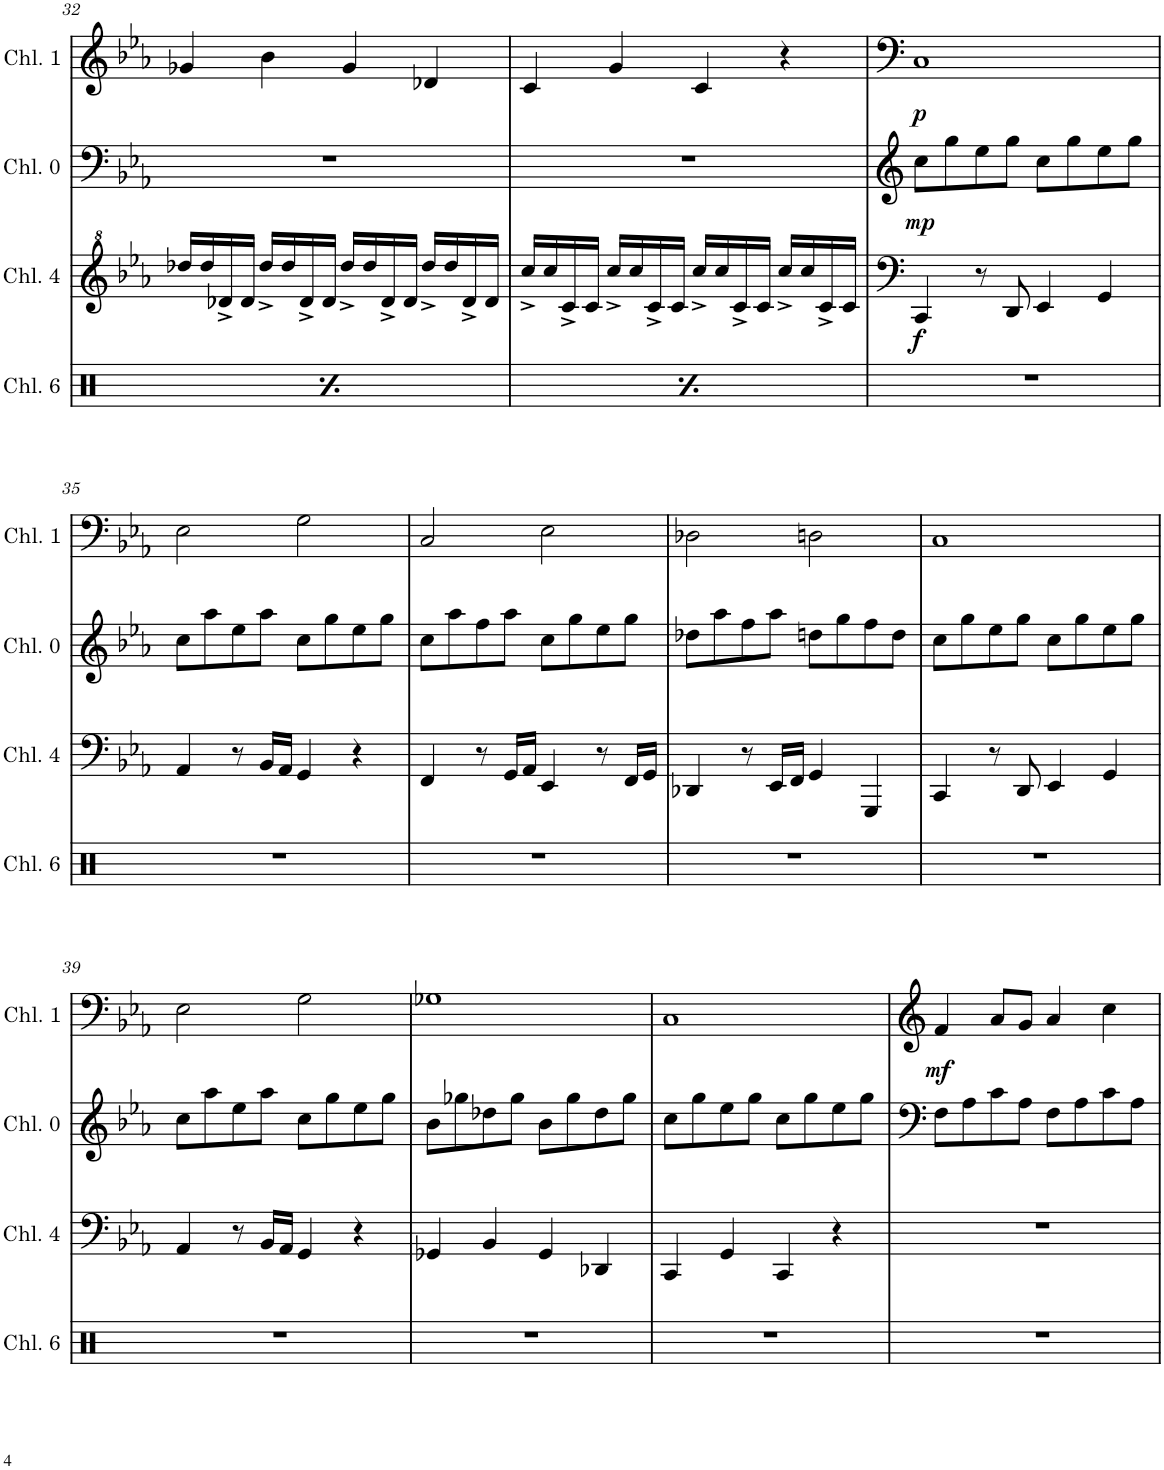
**kern	**kern	**dynam	**kern	**dynam	**kern	**dynam
*part4	*part3	*part3	*part2	*part2	*part1	*part1
*staff4	*staff3	*staff3	*staff2	*staff2	*staff1	*staff1
*I"Channel 6	*I"Channel 4	*	*I"Channel 0	*	*I"Channel 1	*
*I'Chl. 6	*I'Chl. 4	*	*I'Chl. 0	*	*I'Chl. 1	*
!!LO:PB:g=z
*clefX	*clefG^2	*	*clefG2	*	*clefG2	*
*k[]	*k[b-e-a-]	*	*k[b-e-a-]	*	*k[b-e-a-]	*
*M4/4	*M4/4	*	*M4/4	*	*M4/4	*
*met(c)	*met(c)	*	*met(c)	*	*met(c)	*
=32	=32	=32	=32	=32	=32	=32
4Rff/	16ddd-X/LL	.	1r	.	4g-X/	.
.	16ddd-/	.	.	.	.	.
.	16dd-X^/	.	.	.	.	.
.	16dd-/JJ	.	.	.	.	.
4Rdd/	16ddd-^/LL	.	.	.	4b-\	.
.	16ddd-/	.	.	.	.	.
.	16dd-^/	.	.	.	.	.
.	16dd-/JJ	.	.	.	.	.
4Rff/	16ddd-^/LL	.	.	.	4g-/	.
.	16ddd-/	.	.	.	.	.
.	16dd-^/	.	.	.	.	.
.	16dd-/JJ	.	.	.	.	.
4Rdd/	16ddd-^/LL	.	.	.	4d-X/	.
.	16ddd-/	.	.	.	.	.
.	16dd-^/	.	.	.	.	.
.	16dd-/JJ	.	.	.	.	.
=33	=33	=33	=33	=33	=33	=33
4Rff/	16ccc^/LL	.	1r	.	4c/	.
.	16ccc/	.	.	.	.	.
.	16cc^/	.	.	.	.	.
.	16cc/JJ	.	.	.	.	.
4Rdd/	16ccc^/LL	.	.	.	4g/	.
.	16ccc/	.	.	.	.	.
.	16cc^/	.	.	.	.	.
.	16cc/JJ	.	.	.	.	.
4Rff/	16ccc^/LL	.	.	.	4c/	.
.	16ccc/	.	.	.	.	.
.	16cc^/	.	.	.	.	.
.	16cc/JJ	.	.	.	.	.
4Rdd/	16ccc^/LL	.	.	.	4r	.
.	16ccc/	.	.	.	.	.
.	16cc^/	.	.	.	.	.
.	16cc/JJ	.	.	.	.	.
=34	=34	=34	=34	=34	=34	=34
!	!	!LO:DY:b	!	!LO:DY:b	!	!LO:DY:b
1r	4CC/	f	8cc\L	mp	1C	p
.	.	.	8gg\	.	.	.
.	8r	.	8ee-\	.	.	.
.	8DD/	.	8gg\J	.	.	.
.	4EE-/	.	8cc\L	.	.	.
.	.	.	8gg\	.	.	.
.	4GG/	.	8ee-\	.	.	.
.	.	.	8gg\J	.	.	.
!!LO:LB:g=z
=35	=35	=35	=35	=35	=35	=35
1r	4AA-/	.	8cc\L	.	2E-\	.
.	.	.	8aa-\	.	.	.
.	8r	.	8ee-\	.	.	.
.	16BB-/LL	.	8aa-\J	.	.	.
.	16AA-/JJ	.	.	.	.	.
.	4GG/	.	8cc\L	.	2G\	.
.	.	.	8gg\	.	.	.
.	4r	.	8ee-\	.	.	.
.	.	.	8gg\J	.	.	.
=36	=36	=36	=36	=36	=36	=36
1r	4FF/	.	8cc\L	.	2C/	.
.	.	.	8aa-\	.	.	.
.	8r	.	8ff\	.	.	.
.	16GG/LL	.	8aa-\J	.	.	.
.	16AA-/JJ	.	.	.	.	.
.	4EE-/	.	8cc\L	.	2E-\	.
.	.	.	8gg\	.	.	.
.	8r	.	8ee-\	.	.	.
.	16FF/LL	.	8gg\J	.	.	.
.	16GG/JJ	.	.	.	.	.
=37	=37	=37	=37	=37	=37	=37
1r	4DD-X/	.	8dd-X\L	.	2D-X\	.
.	.	.	8aa-\	.	.	.
.	8r	.	8ff\	.	.	.
.	16EE-/LL	.	8aa-\J	.	.	.
.	16FF/JJ	.	.	.	.	.
.	4GG/	.	8ddn\L	.	2Dn\	.
.	.	.	8gg\	.	.	.
.	4GGG/	.	8ff\	.	.	.
.	.	.	8dd\J	.	.	.
=38	=38	=38	=38	=38	=38	=38
1r	4CC/	.	8cc\L	.	1C	.
.	.	.	8gg\	.	.	.
.	8r	.	8ee-\	.	.	.
.	8DD/	.	8gg\J	.	.	.
.	4EE-/	.	8cc\L	.	.	.
.	.	.	8gg\	.	.	.
.	4GG/	.	8ee-\	.	.	.
.	.	.	8gg\J	.	.	.
!!LO:LB:g=z
=39	=39	=39	=39	=39	=39	=39
1r	4AA-/	.	8cc\L	.	2E-\	.
.	.	.	8aa-\	.	.	.
.	8r	.	8ee-\	.	.	.
.	16BB-/LL	.	8aa-\J	.	.	.
.	16AA-/JJ	.	.	.	.	.
.	4GG/	.	8cc\L	.	2G\	.
.	.	.	8gg\	.	.	.
.	4r	.	8ee-\	.	.	.
.	.	.	8gg\J	.	.	.
=40	=40	=40	=40	=40	=40	=40
1r	4GG-X/	.	8b-\L	.	1G-X	.
.	.	.	8gg-X\	.	.	.
.	4BB-/	.	8dd-X\	.	.	.
.	.	.	8gg-\J	.	.	.
.	4GG-/	.	8b-\L	.	.	.
.	.	.	8gg-\	.	.	.
.	4DD-X/	.	8dd-\	.	.	.
.	.	.	8gg-\J	.	.	.
=41	=41	=41	=41	=41	=41	=41
1r	4CC/	.	8cc\L	.	1C	.
.	.	.	8gg\	.	.	.
.	4GG/	.	8ee-\	.	.	.
.	.	.	8gg\J	.	.	.
.	4CC/	.	8cc\L	.	.	.
.	.	.	8gg\	.	.	.
.	4r	.	8ee-\	.	.	.
.	.	.	8gg\J	.	.	.
=42	=42	=42	=42	=42	=42	=42
!	!	!	!	!	!	!LO:DY:b
1r	1r	.	8F\L	.	4f/	mf
.	.	.	8A-\	.	.	.
.	.	.	8c\	.	8a-/L	.
.	.	.	8A-\J	.	8g/J	.
.	.	.	8F\L	.	4a-/	.
.	.	.	8A-\	.	.	.
.	.	.	8c\	.	4cc\	.
.	.	.	8A-\J	.	.	.
=	=	=	=	=	=	=
*-	*-	*-	*-	*-	*-	*-
